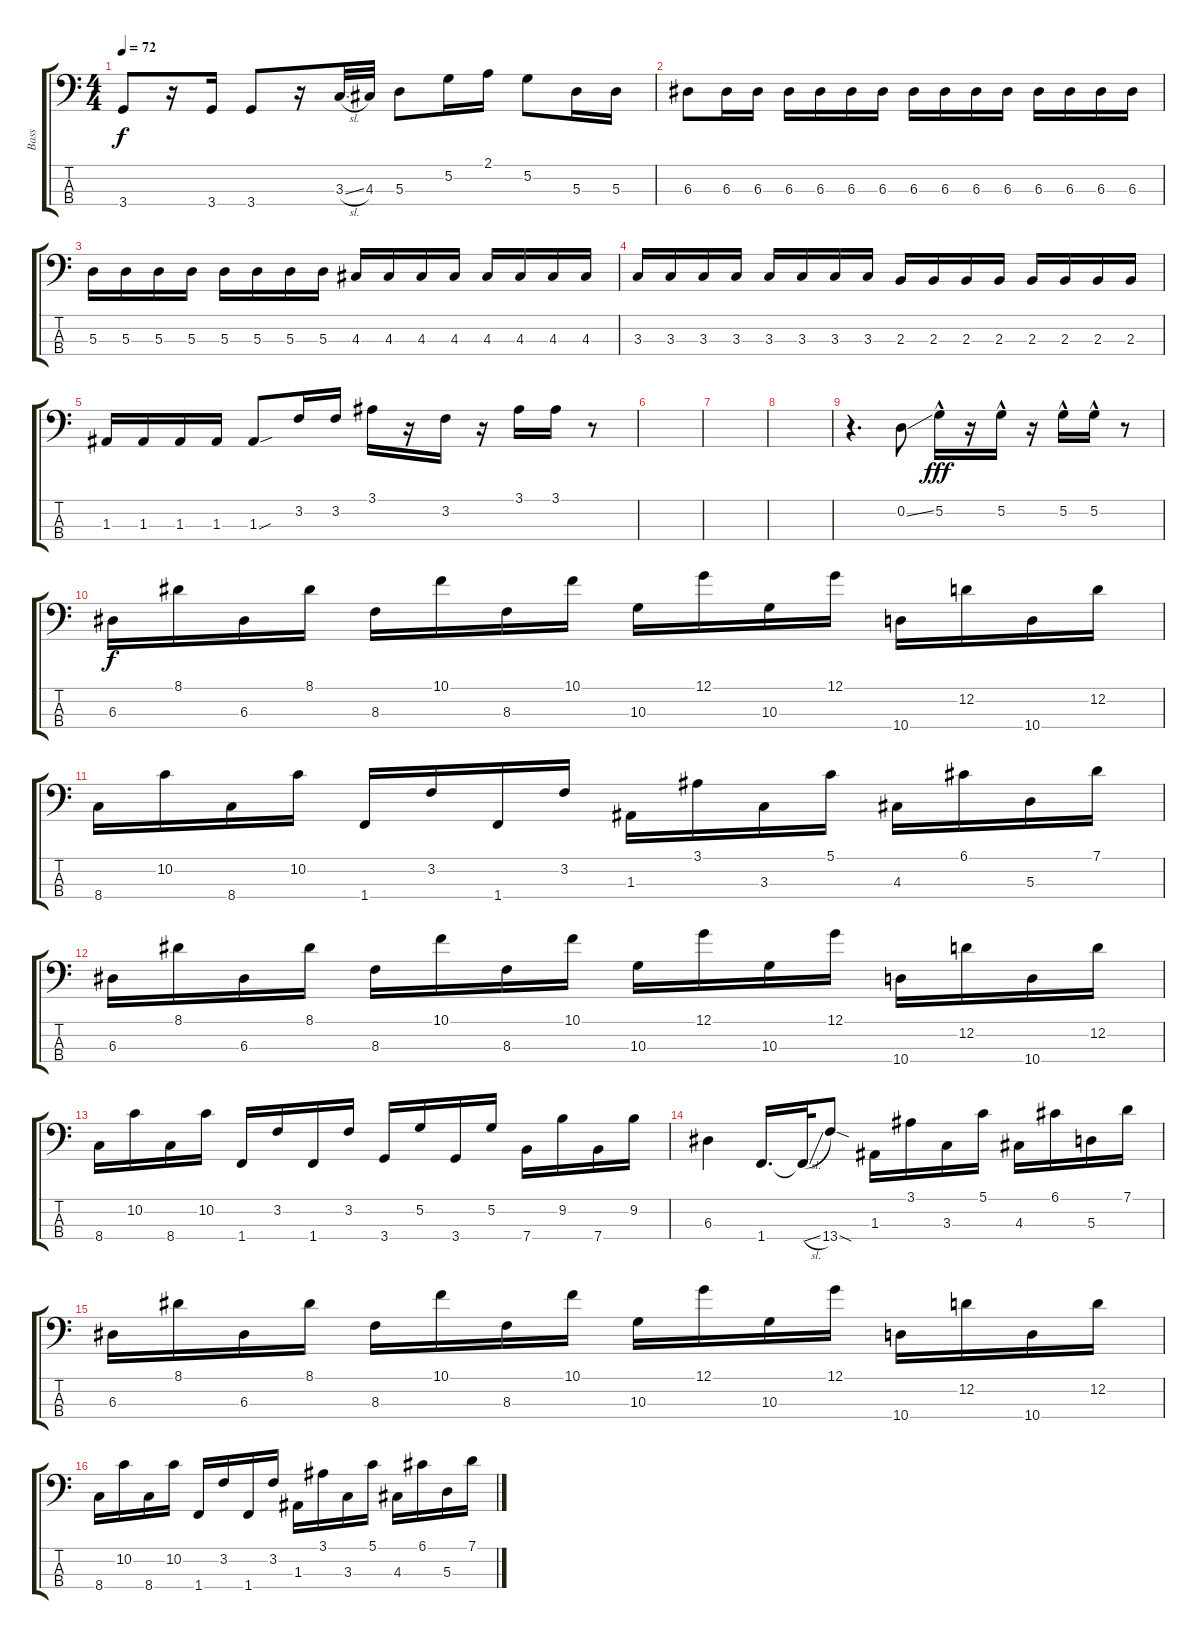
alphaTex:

\track ("Bass" "Bass") {instrument electricbassfinger}
\staff {score tabs}
\tuning (G2 D2 A1 E1) {hide}
\ts (4 4)
\tempo 72
\clef f4
\ks c
3.4.8{dy f} r.16 3.4.16 3.4.8 r.16 3.3{sl}.32 4.3.32 5.3.8 5.2.16 2.1.16 5.2.8 5.3.16 5.3.16 |
6.3.8 6.3.16 6.3.16 6.3.16 6.3.16 6.3.16 6.3.16 6.3.16 6.3.16 6.3.16 6.3.16 6.3.16 6.3.16 6.3.16 6.3.16 |
5.3.16 5.3.16 5.3.16 5.3.16 5.3.16 5.3.16 5.3.16 5.3.16 4.3.16 4.3.16 4.3.16 4.3.16 4.3.16 4.3.16 4.3.16 4.3.16 |
3.3.16 3.3.16 3.3.16 3.3.16 3.3.16 3.3.16 3.3.16 3.3.16 2.3.16 2.3.16 2.3.16 2.3.16 2.3.16 2.3.16 2.3.16 2.3.16 |
1.3.16 1.3.16 1.3.16 1.3.16 1.3{sou}.8 3.2.16 3.2.16 3.1.16 r.16 3.2.16 r.16 3.1.16 3.1.16 r.8 |
|
|
|
r.4{d} 0.2{ss}.8 5.2{hac}.16{dy fff} r.16 5.2{hac}.16 r.16 5.2{hac}.16 5.2{hac}.16 r.8 |
6.3.16{dy f} 8.1.16 6.3.16 8.1.16 8.3.16 10.1.16 8.3.16 10.1.16 10.3.16 12.1.16 10.3.16 12.1.16 10.4.16 12.2.16 10.4.16 12.2.16 |
8.4.16 10.2.16 8.4.16 10.2.16 1.4.16 3.2.16 1.4.16 3.2.16 1.3.16 3.1.16 3.3.16 5.1.16 4.3.16 6.1.16 5.3.16 7.1.16 |
6.3.16 8.1.16 6.3.16 8.1.16 8.3.16 10.1.16 8.3.16 10.1.16 10.3.16 12.1.16 10.3.16 12.1.16 10.4.16 12.2.16 10.4.16 12.2.16 |
8.4.16 10.2.16 8.4.16 10.2.16 1.4.16 3.2.16 1.4.16 3.2.16 3.4.16 5.2.16 3.4.16 5.2.16 7.4.16 9.2.16 7.4.16 9.2.16 |
6.3.4 1.4.16{d} 1.4{sl t}.32 13.4{sod}.8 1.3.16 3.1.16 3.3.16 5.1.16 4.3.16 6.1.16 5.3.16 7.1.16 |
6.3.16 8.1.16 6.3.16 8.1.16 8.3.16 10.1.16 8.3.16 10.1.16 10.3.16 12.1.16 10.3.16 12.1.16 10.4.16 12.2.16 10.4.16 12.2.16 |
8.4.16 10.2.16 8.4.16 10.2.16 1.4.16 3.2.16 1.4.16 3.2.16 1.3.16 3.1.16 3.3.16 5.1.16 4.3.16 6.1.16 5.3.16 7.1.16
